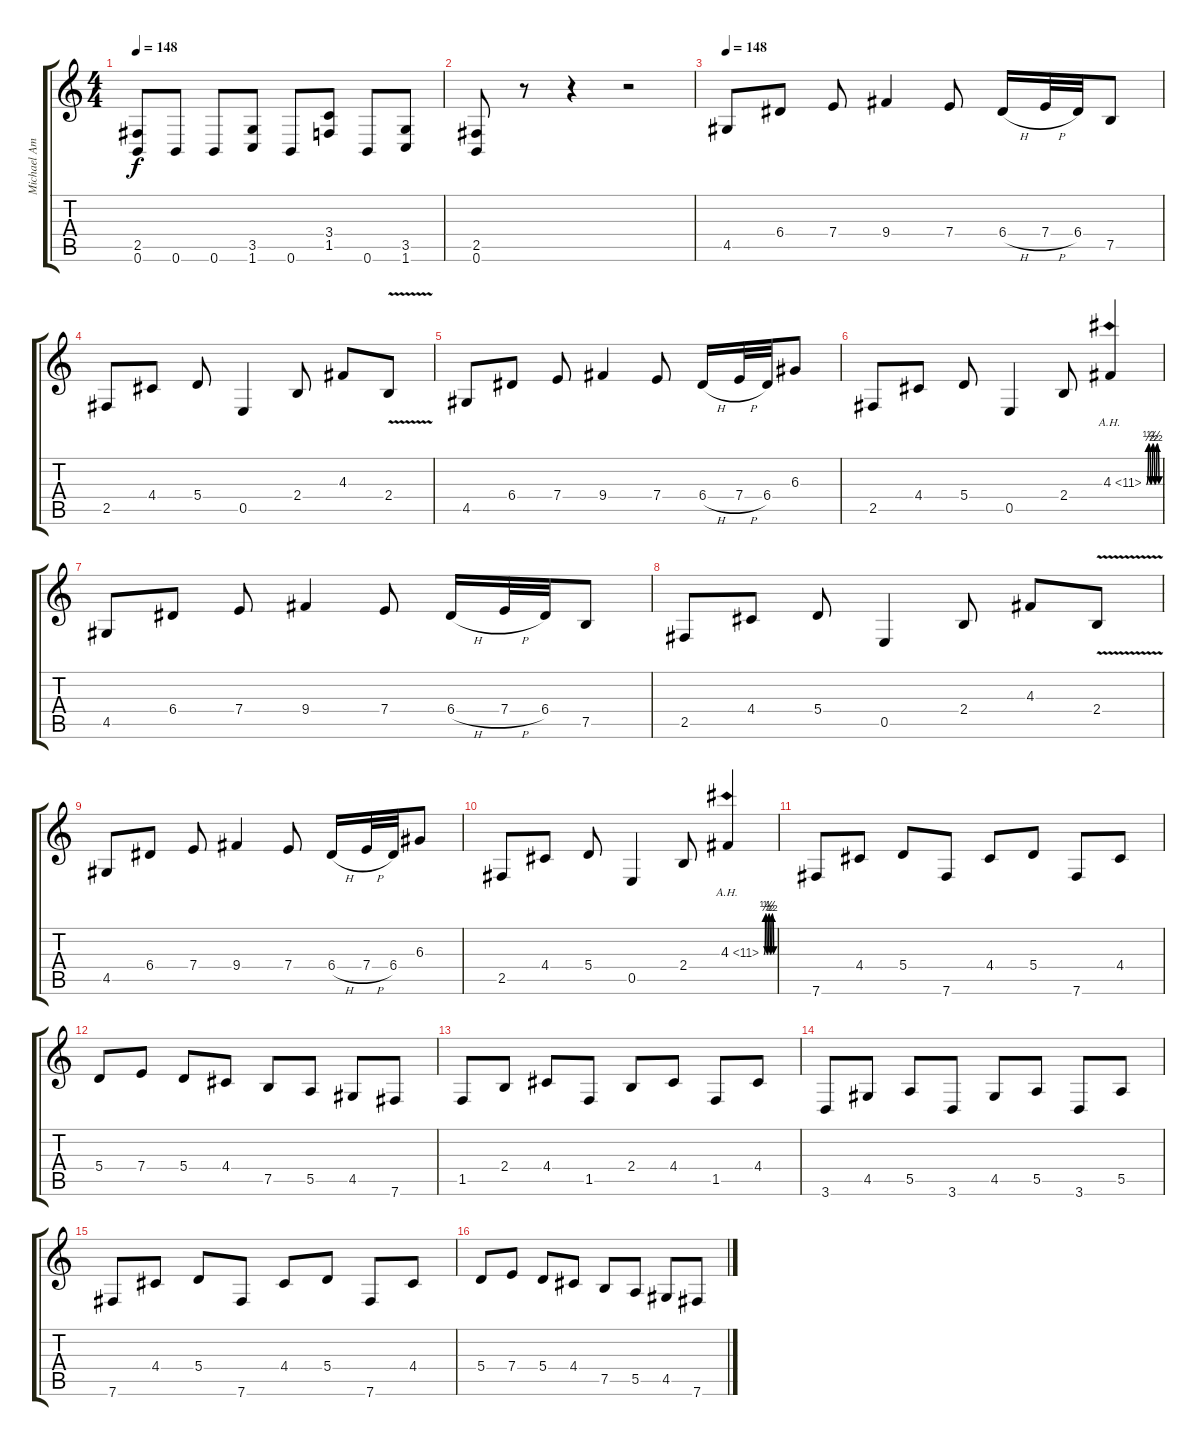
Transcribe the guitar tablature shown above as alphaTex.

\track ("Michael Amott" "Michael Am") {instrument distortionguitar}
\staff {score tabs}
\tuning (B3 Gb3 D3 A2 E2 B1) {hide}
\ts (4 4)
\tempo 148
\tempo 135
\tempo 148
\clef g2
\ks c
(2.5 0.6).8{dy f instrument distortionguitar} 0.6.8 0.6.8 (3.5 1.6).8 0.6.8 (3.4 1.5).8 0.6.8 (3.5 1.6).8 |
(2.5 0.6).8 r.8 r.4 r.2 |
\tempo 148
4.5.8 6.4.8 7.4.8 9.4.4 7.4.8 6.4{h}.16 7.4{h}.32 6.4.32 7.5.8 |
2.5.8 4.4.8 5.4.8 0.5.4 2.4.8 4.3.8 2.4{v}.8 |
4.5.8 6.4.8 7.4.8 9.4.4 7.4.8 6.4{h}.16 7.4{h}.32 6.4.32 6.3.8 |
2.5.8 4.4.8 5.4.8 0.5.4 2.4.8 4.3{be (custom 0 0 10 2 20 0 30 2 40 0 50 2 60 0) ah 7}.4 |
4.5.8 6.4.8 7.4.8 9.4.4 7.4.8 6.4{h}.16 7.4{h}.32 6.4.32 7.5.8 |
2.5.8 4.4.8 5.4.8 0.5.4 2.4.8 4.3.8 2.4{v}.8 |
4.5.8 6.4.8 7.4.8 9.4.4 7.4.8 6.4{h}.16 7.4{h}.32 6.4.32 6.3.8 |
2.5.8 4.4.8 5.4.8 0.5.4 2.4.8 4.3{be (custom 0 0 10 2 20 0 30 2 40 0 50 2 60 0) ah 7}.4 |
7.6.8 4.4.8 5.4.8 7.6.8 4.4.8 5.4.8 7.6.8 4.4.8 |
5.4.8 7.4.8 5.4.8 4.4.8 7.5.8 5.5.8 4.5.8 7.6.8 |
1.5.8 2.4.8 4.4.8 1.5.8 2.4.8 4.4.8 1.5.8 4.4.8 |
3.6.8 4.5.8 5.5.8 3.6.8 4.5.8 5.5.8 3.6.8 5.5.8 |
7.6.8 4.4.8 5.4.8 7.6.8 4.4.8 5.4.8 7.6.8 4.4.8 |
5.4.8 7.4.8 5.4.8 4.4.8 7.5.8 5.5.8 4.5.8 7.6.8
